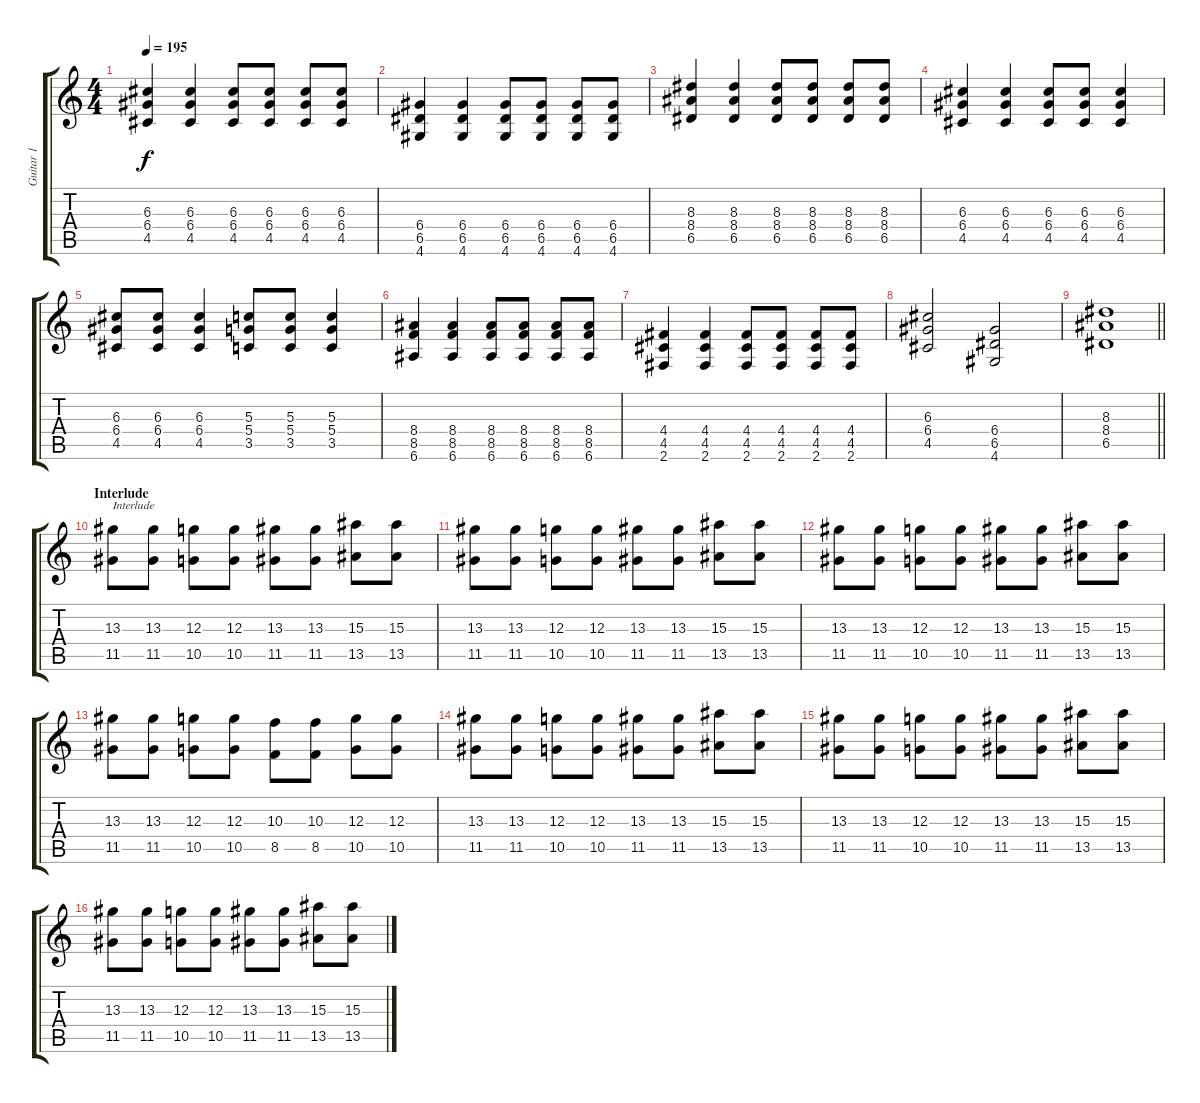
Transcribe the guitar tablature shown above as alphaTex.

\track ("Guitar 1" "Guitar 1") {instrument distortionguitar}
\staff {score tabs}
\tuning (E4 B3 G3 D3 A2 E2) {hide}
\ts (4 4)
\tempo 195
\clef g2
\ks c
(6.3 6.4 4.5).4{dy f} (6.3 6.4 4.5).4 (6.3 6.4 4.5).8 (6.3 6.4 4.5).8 (6.3 6.4 4.5).8 (6.3 6.4 4.5).8 |
(6.4 6.5 4.6).4 (6.4 6.5 4.6).4 (6.4 6.5 4.6).8 (6.4 6.5 4.6).8 (6.4 6.5 4.6).8 (6.4 6.5 4.6).8 |
(8.3 8.4 6.5).4 (8.3 8.4 6.5).4 (8.3 8.4 6.5).8 (8.3 8.4 6.5).8 (8.3 8.4 6.5).8 (8.3 8.4 6.5).8 |
(6.3 6.4 4.5).4 (6.3 6.4 4.5).4 (6.3 6.4 4.5).8 (6.3 6.4 4.5).8 (6.3 6.4 4.5).4 |
(6.3 6.4 4.5).8 (6.3 6.4 4.5).8 (6.3 6.4 4.5).4 (5.3 5.4 3.5).8 (5.3 5.4 3.5).8 (5.3 5.4 3.5).4 |
(8.4 8.5 6.6).4 (8.4 8.5 6.6).4 (8.4 8.5 6.6).8 (8.4 8.5 6.6).8 (8.4 8.5 6.6).8 (8.4 8.5 6.6).8 |
(4.4 4.5 2.6).4 (4.4 4.5 2.6).4 (4.4 4.5 2.6).8 (4.4 4.5 2.6).8 (4.4 4.5 2.6).8 (4.4 4.5 2.6).8 |
(6.3 6.4 4.5).2 (6.4 6.5 4.6).2 |
\barLineRight lightlight
(8.3 8.4 6.5).1 |
\section ("" "Interlude")
(13.3 11.5).8{txt "Interlude"} (13.3 11.5).8 (12.3 10.5).8 (12.3 10.5).8 (13.3 11.5).8 (13.3 11.5).8 (15.3 13.5).8 (15.3 13.5).8 |
(13.3 11.5).8 (13.3 11.5).8 (12.3 10.5).8 (12.3 10.5).8 (13.3 11.5).8 (13.3 11.5).8 (15.3 13.5).8 (15.3 13.5).8 |
(13.3 11.5).8 (13.3 11.5).8 (12.3 10.5).8 (12.3 10.5).8 (13.3 11.5).8 (13.3 11.5).8 (15.3 13.5).8 (15.3 13.5).8 |
(13.3 11.5).8 (13.3 11.5).8 (12.3 10.5).8 (12.3 10.5).8 (10.3 8.5).8 (10.3 8.5).8 (12.3 10.5).8 (12.3 10.5).8 |
(13.3 11.5).8 (13.3 11.5).8 (12.3 10.5).8 (12.3 10.5).8 (13.3 11.5).8 (13.3 11.5).8 (15.3 13.5).8 (15.3 13.5).8 |
(13.3 11.5).8 (13.3 11.5).8 (12.3 10.5).8 (12.3 10.5).8 (13.3 11.5).8 (13.3 11.5).8 (15.3 13.5).8 (15.3 13.5).8 |
(13.3 11.5).8 (13.3 11.5).8 (12.3 10.5).8 (12.3 10.5).8 (13.3 11.5).8 (13.3 11.5).8 (15.3 13.5).8 (15.3 13.5).8
